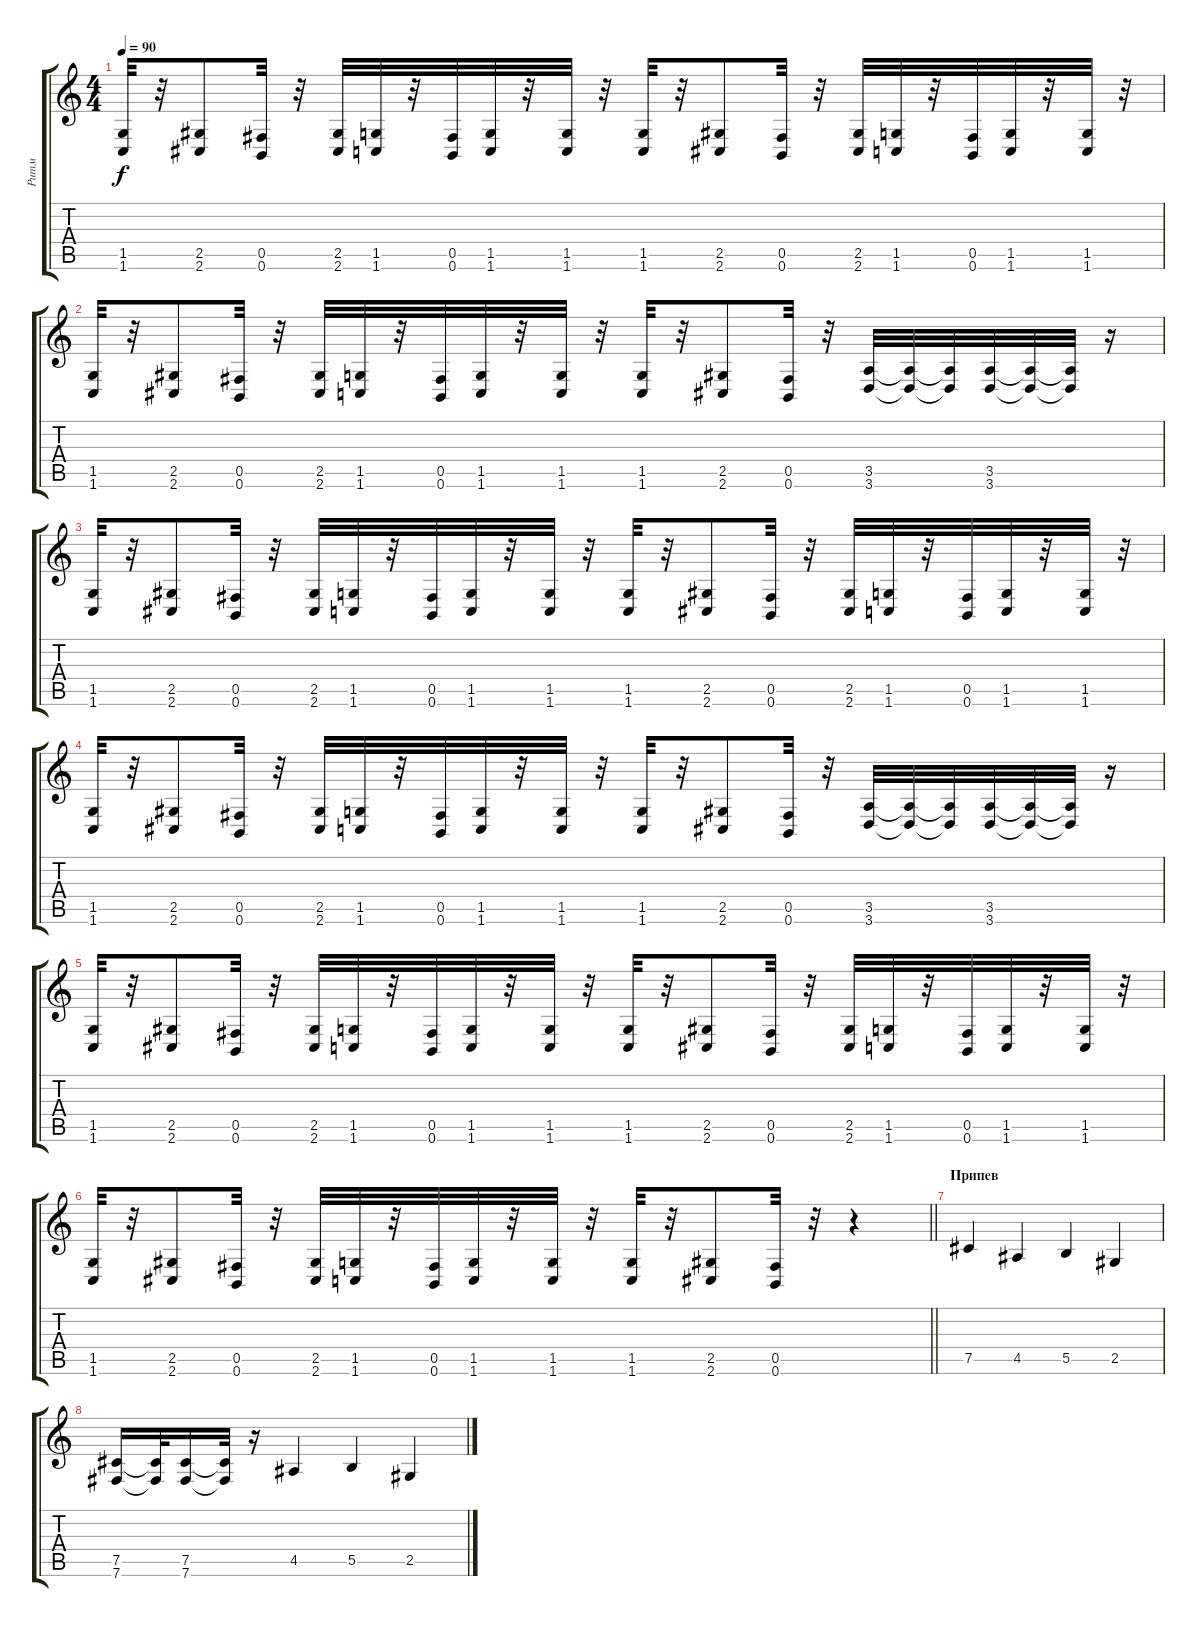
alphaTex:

\track ("Ритм" "Ритм") {instrument distortionguitar}
\staff {score tabs}
\tuning (Db4 Ab3 E3 B2 Gb2 B1) {hide}
\ts (4 4)
\tempo 90
\clef g2
\ks c
(1.5 1.6).32{dy f} r.32 (2.5 2.6).8 (0.5 0.6).32 r.32 (2.5 2.6).32 (1.5 1.6).32 r.32 (0.5 0.6).32 (1.5 1.6).32 r.32 (1.5 1.6).32 r.32 (1.5 1.6).32 r.32 (2.5 2.6).8 (0.5 0.6).32 r.32 (2.5 2.6).32 (1.5 1.6).32 r.32 (0.5 0.6).32 (1.5 1.6).32 r.32 (1.5 1.6).32 r.32 |
(1.5 1.6).32 r.32 (2.5 2.6).8 (0.5 0.6).32 r.32 (2.5 2.6).32 (1.5 1.6).32 r.32 (0.5 0.6).32 (1.5 1.6).32 r.32 (1.5 1.6).32 r.32 (1.5 1.6).32 r.32 (2.5 2.6).8 (0.5 0.6).32 r.32 (3.5 3.6).32 (3.5{t} 3.6{t}).32 (3.5{t} 3.6{t}).32 (3.5 3.6).32 (3.5{t} 3.6{t}).32 (3.5{t} 3.6{t}).32 r.16 |
(1.5 1.6).32 r.32 (2.5 2.6).8 (0.5 0.6).32 r.32 (2.5 2.6).32 (1.5 1.6).32 r.32 (0.5 0.6).32 (1.5 1.6).32 r.32 (1.5 1.6).32 r.32 (1.5 1.6).32 r.32 (2.5 2.6).8 (0.5 0.6).32 r.32 (2.5 2.6).32 (1.5 1.6).32 r.32 (0.5 0.6).32 (1.5 1.6).32 r.32 (1.5 1.6).32 r.32 |
(1.5 1.6).32 r.32 (2.5 2.6).8 (0.5 0.6).32 r.32 (2.5 2.6).32 (1.5 1.6).32 r.32 (0.5 0.6).32 (1.5 1.6).32 r.32 (1.5 1.6).32 r.32 (1.5 1.6).32 r.32 (2.5 2.6).8 (0.5 0.6).32 r.32 (3.5 3.6).32 (3.5{t} 3.6{t}).32 (3.5{t} 3.6{t}).32 (3.5 3.6).32 (3.5{t} 3.6{t}).32 (3.5{t} 3.6{t}).32 r.16 |
(1.5 1.6).32 r.32 (2.5 2.6).8 (0.5 0.6).32 r.32 (2.5 2.6).32 (1.5 1.6).32 r.32 (0.5 0.6).32 (1.5 1.6).32 r.32 (1.5 1.6).32 r.32 (1.5 1.6).32 r.32 (2.5 2.6).8 (0.5 0.6).32 r.32 (2.5 2.6).32 (1.5 1.6).32 r.32 (0.5 0.6).32 (1.5 1.6).32 r.32 (1.5 1.6).32 r.32 |
\barLineRight lightlight
(1.5 1.6).32 r.32 (2.5 2.6).8 (0.5 0.6).32 r.32 (2.5 2.6).32 (1.5 1.6).32 r.32 (0.5 0.6).32 (1.5 1.6).32 r.32 (1.5 1.6).32 r.32 (1.5 1.6).32 r.32 (2.5 2.6).8 (0.5 0.6).32 r.32 r.4 |
\section ("" "Припев")
7.5.4 4.5.4 5.5.4 2.5.4 |
(7.5 7.6).16 (7.5{t} 7.6{t}).32 (7.5 7.6).16 (7.5{t} 7.6{t}).32 r.16 4.5.4 5.5.4 2.5.4
